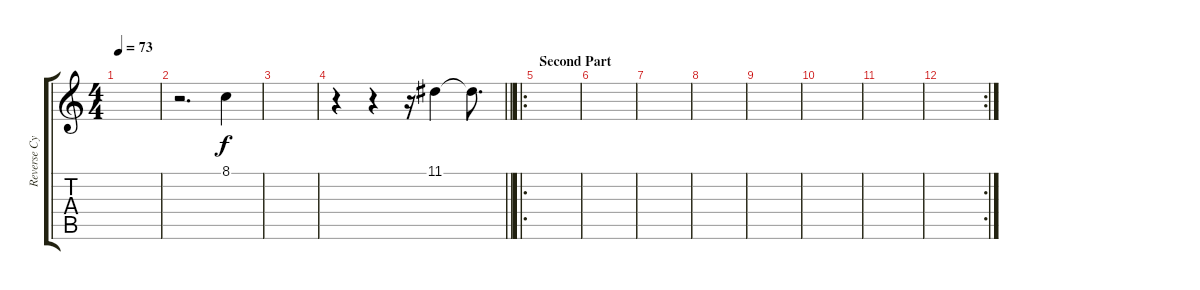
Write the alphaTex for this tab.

\track ("Reverse Cymbal" "Reverse Cy") {instrument reversecymbal}
\staff {score tabs}
\tuning (E4 B3 G3 D3 A2 E2) {hide}
\ts (4 4)
\tempo 73
\clef g2
\ks c
|
r.2{d} 8.1.4 |
|
\barLineRight lightlight
r.4 r.4 r.16 11.1.4 11.1{t}.8{d} |
\ro
\section ("" "Second Part")
|
|
|
|
|
|
|
\rc 2
